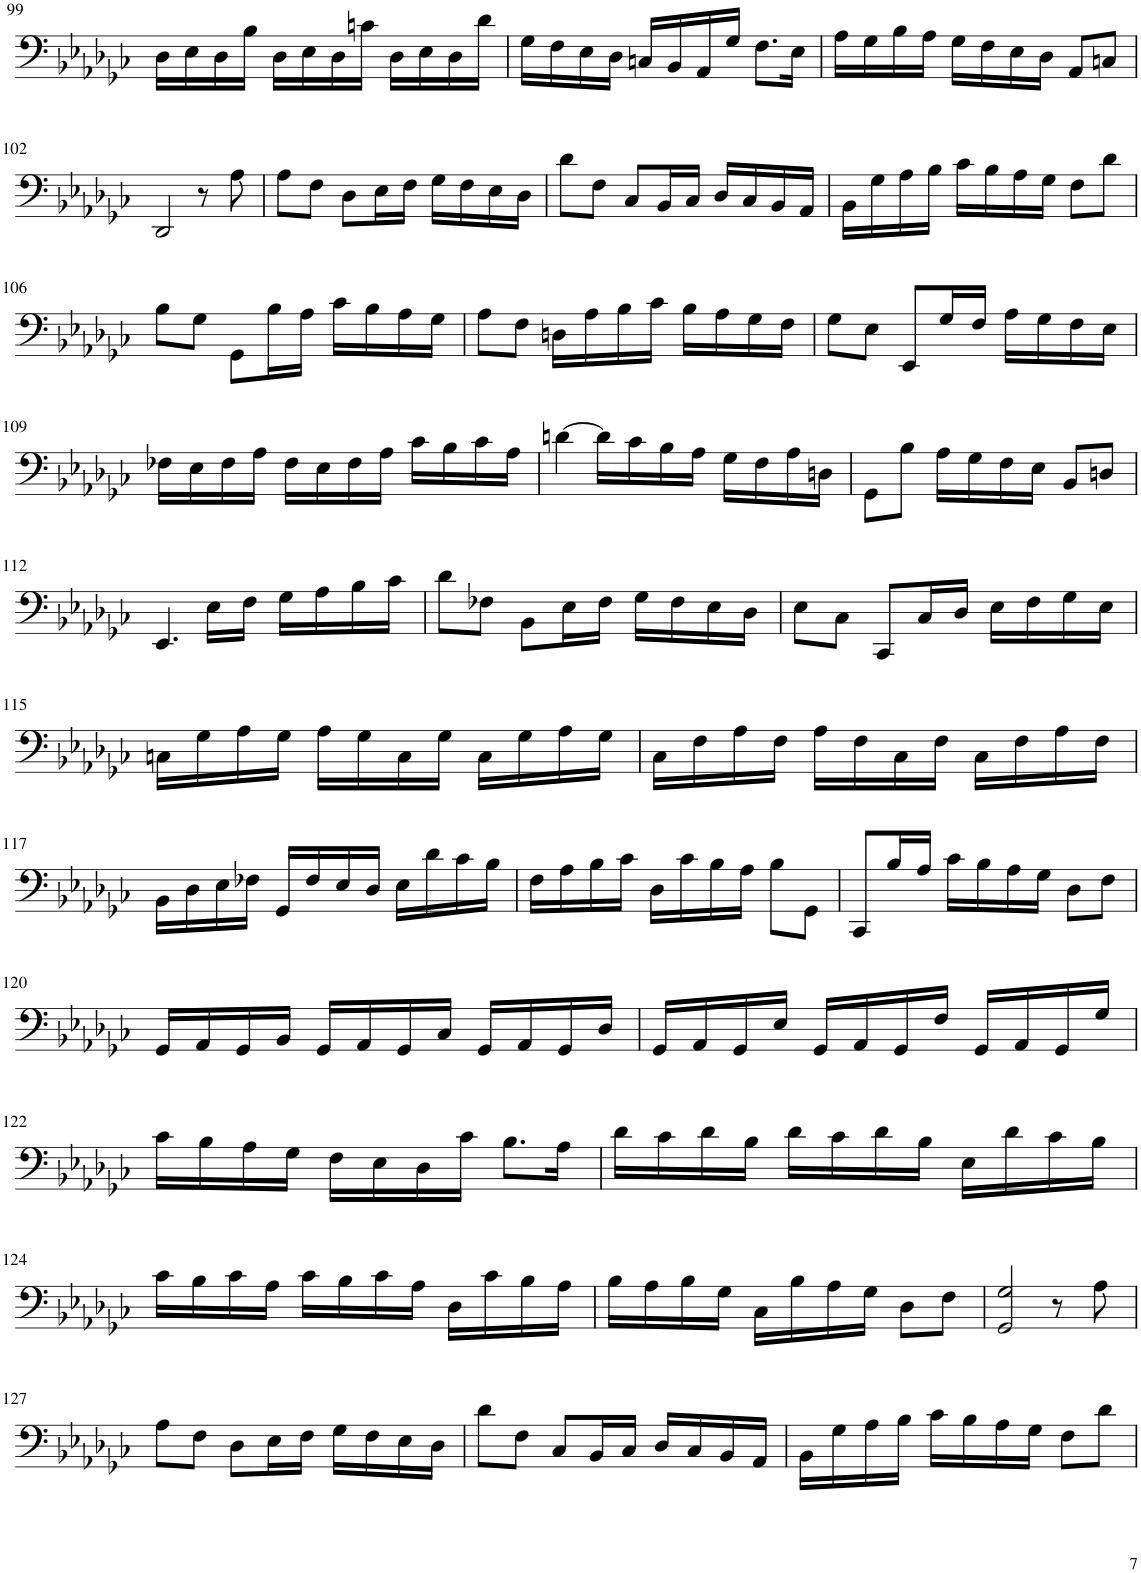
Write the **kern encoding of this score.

**kern
*part1
*staff1
*I"Harp
*I'Hp
!!LO:PB:g=z
*clefF4
*k[b-e-a-d-g-c-]
*M3/4
=99
16D-\LL
16E-\
16D-\
16B-\JJ
16D-\LL
16E-\
16D-\
16cn\JJ
16D-\LL
16E-\
16D-\
16d-\JJ
=100
16G-\LL
16F\
16E-\
16D-\JJ
16Cn/LL
16BB-/
16AA-/
16G-/JJ
8.F\L
16E-\Jk
=101
16A-\LL
16G-\
16B-\
16A-\JJ
16G-\LL
16F\
16E-\
16D-\JJ
8AA-/L
8Cn/J
!!LO:LB:g=z
=102
2DD-/
8r
8A-\
=103
8A-\L
8F\J
8D-\L
16E-\L
16F\JJ
16G-\LL
16F\
16E-\
16D-\JJ
=104
8d-\L
8F\J
8C-/L
16BB-/L
16C-/JJ
16D-/LL
16C-/
16BB-/
16AA-/JJ
=105
16BB-\LL
16G-\
16A-\
16B-\JJ
16c-\LL
16B-\
16A-\
16G-\JJ
8F\L
8d-\J
!!LO:LB:g=z
=106
8B-\L
8G-\J
8GG-\L
16B-\L
16A-\JJ
16c-\LL
16B-\
16A-\
16G-\JJ
=107
8A-\L
8F\J
16Dn\LL
16A-\
16B-\
16c-\JJ
16B-\LL
16A-\
16G-\
16F\JJ
=108
8G-\L
8E-\J
8EE-/L
16G-/L
16F/JJ
16A-\LL
16G-\
16F\
16E-\JJ
!!LO:LB:g=z
=109
16F-X\LL
16E-\
16F-\
16A-\JJ
16F-\LL
16E-\
16F-\
16A-\JJ
16c-\LL
16B-\
16c-\
16A-\JJ
=110
[4dn\
16d\LL]
16c-\
16B-\
16A-\JJ
16G-\LL
16F\
16A-\
16Dn\JJ
=111
8GG-\L
8B-\J
16A-\LL
16G-\
16F\
16E-\JJ
8BB-/L
8Dn/J
!!LO:LB:g=z
=112
4.EE-/
16E-\LL
16F\JJ
16G-\LL
16A-\
16B-\
16c-\JJ
=113
8d-\L
8F-X\J
8BB-\L
16E-\L
16F-\JJ
16G-\LL
16F-\
16E-\
16D-\JJ
=114
8E-\L
8C-\J
8CC-/L
16C-/L
16D-/JJ
16E-\LL
16F\
16G-\
16E-\JJ
!!LO:LB:g=z
=115
16Cn\LL
16G-\
16A-\
16G-\JJ
16A-\LL
16G-\
16C\
16G-\JJ
16C\LL
16G-\
16A-\
16G-\JJ
=116
16C-\LL
16F\
16A-\
16F\JJ
16A-\LL
16F\
16C-\
16F\JJ
16C-\LL
16F\
16A-\
16F\JJ
!!LO:LB:g=z
=117
16BB-\LL
16D-\
16E-\
16F-X\JJ
16GG-/LL
16F-/
16E-/
16D-/JJ
16E-\LL
16d-\
16c-\
16B-\JJ
=118
16F\LL
16A-\
16B-\
16c-\JJ
16D-\LL
16c-\
16B-\
16A-\JJ
8B-\L
8GG-\J
=119
8CC-/L
16B-/L
16A-/JJ
16c-\LL
16B-\
16A-\
16G-\JJ
8D-\L
8F\J
!!LO:LB:g=z
=120
16GG-/LL
16AA-/
16GG-/
16BB-/JJ
16GG-/LL
16AA-/
16GG-/
16C-/JJ
16GG-/LL
16AA-/
16GG-/
16D-/JJ
=121
16GG-/LL
16AA-/
16GG-/
16E-/JJ
16GG-/LL
16AA-/
16GG-/
16F/JJ
16GG-/LL
16AA-/
16GG-/
16G-/JJ
!!LO:LB:g=z
=122
16c-\LL
16B-\
16A-\
16G-\JJ
16F\LL
16E-\
16D-\
16c-\JJ
8.B-\L
16A-\Jk
=123
16d-\LL
16c-\
16d-\
16B-\JJ
16d-\LL
16c-\
16d-\
16B-\JJ
16E-\LL
16d-\
16c-\
16B-\JJ
!!LO:LB:g=z
=124
16c-\LL
16B-\
16c-\
16A-\JJ
16c-\LL
16B-\
16c-\
16A-\JJ
16D-\LL
16c-\
16B-\
16A-\JJ
=125
16B-\LL
16A-\
16B-\
16G-\JJ
16C-\LL
16B-\
16A-\
16G-\JJ
8D-\L
8F\J
=126
2GG-/ 2G-/
8r
8A-\
!!LO:LB:g=z
=127
8A-\L
8F\J
8D-\L
16E-\L
16F\JJ
16G-\LL
16F\
16E-\
16D-\JJ
=128
8d-\L
8F\J
8C-/L
16BB-/L
16C-/JJ
16D-/LL
16C-/
16BB-/
16AA-/JJ
=129
16BB-\LL
16G-\
16A-\
16B-\JJ
16c-\LL
16B-\
16A-\
16G-\JJ
8F\L
8d-\J
=
*-
